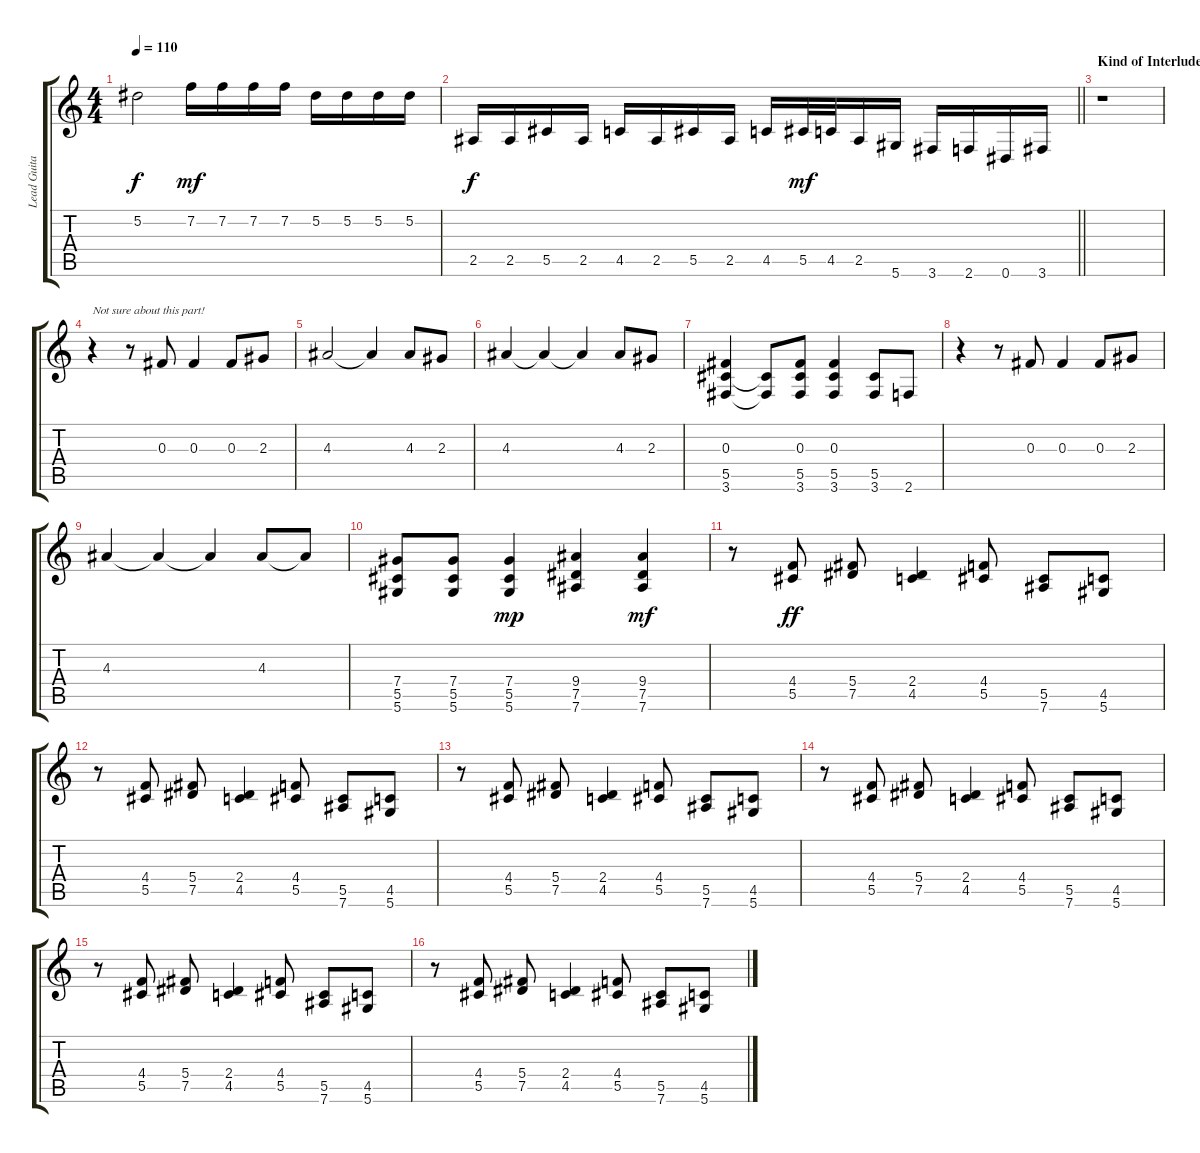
\track ("Lead Guitar - Riku" "Lead Guita") {instrument distortionguitar}
\staff {score tabs}
\tuning (Eb4 Bb3 Gb3 Db3 Ab2 Eb2) {hide}
\ts (4 4)
\tempo 110
\clef g2
\ks c
5.2.2{dy f} 7.2.16{dy mf} 7.2.16 7.2.16 7.2.16 5.2.16 5.2.16 5.2.16 5.2.16 |
\barLineRight lightlight
2.5.16{dy f} 2.5.16 5.5.16 2.5.16 4.5.16 2.5.16 5.5.16 2.5.16 4.5.16 5.5.32{dy mf} 4.5.32 2.5.16 5.6.16 3.6.16 2.6.16 0.6.16 3.6.16 |
\section ("" "Kind of Interlude  :)")
r.1 |
r.4{txt "Not sure about this part!"} r.8 0.3.8 0.3.4 0.3.8 2.3.8 |
4.3.2 4.3{t}.4 4.3.8 2.3.8 |
4.3.4 4.3{t}.4 4.3{t}.4 4.3.8 2.3.8 |
(0.3 5.5 3.6).4 (5.5{t} 3.6{t}).8 (0.3 5.5 3.6).8 (0.3 5.5 3.6).4 (5.5 3.6).8 2.6.8 |
r.4 r.8 0.3.8 0.3.4 0.3.8 2.3.8 |
4.3.4 4.3{t}.4 4.3{t}.4 4.3.8 4.3{t}.8 |
(7.4 5.5 5.6).8 (7.4 5.5 5.6).8 (7.4 5.5 5.6).4{dy mp} (9.4 7.5 7.6).4 (9.4 7.5 7.6).4{dy mf} |
r.8 (4.4 5.5).8{dy ff} (5.4 7.5).8 (2.4 4.5).4 (4.4 5.5).8 (5.5 7.6).8 (4.5 5.6).8 |
r.8 (4.4 5.5).8 (5.4 7.5).8 (2.4 4.5).4 (4.4 5.5).8 (5.5 7.6).8 (4.5 5.6).8 |
r.8 (4.4 5.5).8 (5.4 7.5).8 (2.4 4.5).4 (4.4 5.5).8 (5.5 7.6).8 (4.5 5.6).8 |
r.8 (4.4 5.5).8 (5.4 7.5).8 (2.4 4.5).4 (4.4 5.5).8 (5.5 7.6).8 (4.5 5.6).8 |
r.8 (4.4 5.5).8 (5.4 7.5).8 (2.4 4.5).4 (4.4 5.5).8 (5.5 7.6).8 (4.5 5.6).8 |
r.8 (4.4 5.5).8 (5.4 7.5).8 (2.4 4.5).4 (4.4 5.5).8 (5.5 7.6).8 (4.5 5.6).8
